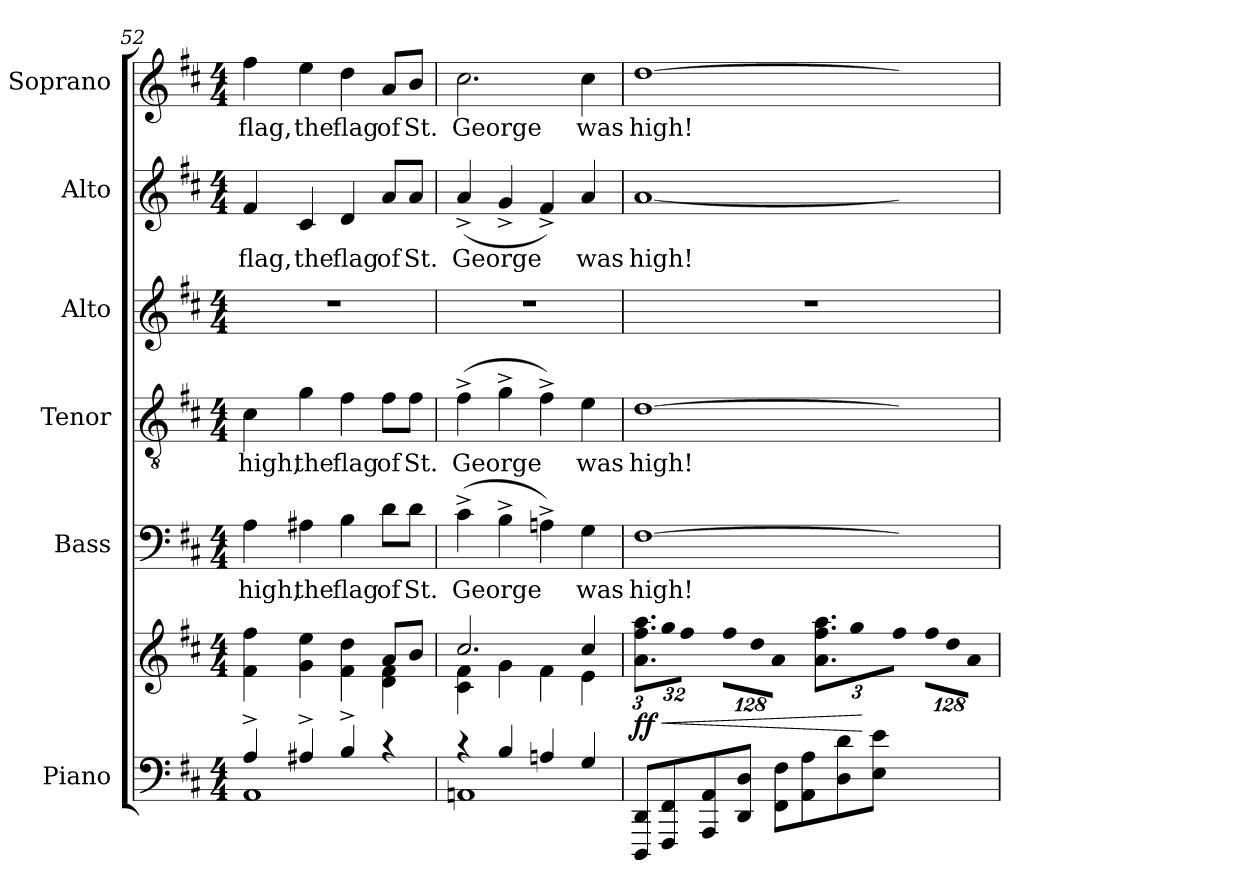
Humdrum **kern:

**kern	**kern	**dynam	**kern	**text	**kern	**text	**kern	**kern	**text	**kern	**text
*part6	*part6	*part6	*part5	*part5	*part4	*part4	*part3	*part2	*part2	*part1	*part1
*staff7	*staff6	*staff6/7	*staff5	*staff5	*staff4	*staff4	*staff3	*staff2	*staff2	*staff1	*staff1
*I"Piano	*	*	*I"Bass	*	*I"Tenor	*	*I"Alto	*I"Alto	*	*I"Soprano	*
*I'Pno.	*	*	*I'B.	*	*I'T.	*	*I'A.	*I'A.	*	*I'S.	*
!!LO:LB:g=z
*clefF4	*clefG2	*	*clefF4	*	*clefGv2	*	*clefG2	*clefG2	*	*clefG2	*
*	*	*	*	*	*ITrd7c12	*	*	*	*	*	*
*k[f#c#]	*k[f#c#]	*	*k[f#c#]	*	*k[f#c#]	*	*k[f#c#]	*k[f#c#]	*	*k[f#c#]	*
*D:	*D:	*	*D:	*	*D:	*	*D:	*D:	*	*D:	*
*M4/4	*M4/4	*	*M4/4	*	*M4/4	*	*M4/4	*M4/4	*	*M4/4	*
=52	=52	=52	=52	=52	=52	=52	=52	=52	=52	=52	=52
*^	*^	*	*	*	*	*	*	*	*	*	*
!	!	!	!	!	!	!LO:LY:b:color=#000000	!	!	!	!	!	!	!
!	!	!	!	!	!	!	!	!LO:LY:b:color=#000000	!	!	!	!	!
!	!	!	!	!	!	!	!	!	!	!	!LO:LY:b:color=#000000	!	!
!	!	!	!	!	!	!	!	!	!	!	!	!	!LO:LY:b:color=#000000
4A^i/	1AAi	2.ryy	4f#i\ 4ff#i	.	4Ai\	high,	4C#i\	high,	1r	4f#i/	flag,	4ff#i\	flag,
!	!	!	!	!	!	!LO:LY:b:color=#000000	!	!	!	!	!	!	!
!	!	!	!	!	!	!	!	!LO:LY:b:color=#000000	!	!	!	!	!
!	!	!	!	!	!	!	!	!	!	!	!LO:LY:b:color=#000000	!	!
!	!	!	!	!	!	!	!	!	!	!	!	!	!LO:LY:b:color=#000000
4A#X^i/	.	.	4gi\ 4eei	.	4A#Xi\	the	4Gi\	the	.	4c#i/	the	4eei\	the
!	!	!	!	!	!	!LO:LY:b:color=#000000	!	!	!	!	!	!	!
!	!	!	!	!	!	!	!	!LO:LY:b:color=#000000	!	!	!	!	!
!	!	!	!	!	!	!	!	!	!	!	!LO:LY:b:color=#000000	!	!
!	!	!	!	!	!	!	!	!	!	!	!	!	!LO:LY:b:color=#000000
4B^i/	.	.	4f#i\ 4ddi	.	4Bi\	flag	4F#i\	flag	.	4di/	flag	4ddi\	flag
!	!	!	!	!	!	!LO:LY:b:color=#000000	!	!	!	!	!	!	!
!	!	!	!	!	!	!	!	!LO:LY:b:color=#000000	!	!	!	!	!
!	!	!	!	!	!	!	!	!	!	!	!LO:LY:b:color=#000000	!	!
!	!	!	!	!	!	!	!	!	!	!	!	!	!LO:LY:b:color=#000000
4r	.	8ai/L	4di\ 4f#i	.	8di\L	of	8F#i\L	of	.	8ai/L	of	8ai/L	of
!	!	!	!	!	!	!LO:LY:b:color=#000000	!	!	!	!	!	!	!
!	!	!	!	!	!	!	!	!LO:LY:b:color=#000000	!	!	!	!	!
!	!	!	!	!	!	!	!	!	!	!	!LO:LY:b:color=#000000	!	!
!	!	!	!	!	!	!	!	!	!	!	!	!	!LO:LY:b:color=#000000
.	.	8bi/J	.	.	8di\J	St.	8F#i\J	St.	.	8ai/J	St.	8bi/J	St.
=53	=53	=53	=53	=53	=53	=53	=53	=53	=53	=53	=53	=53	=53
!	!	!	!	!	!	!LO:LY:b:color=#000000	!	!	!	!	!	!	!
!	!	!	!	!	!	!	!	!LO:LY:b:color=#000000	!	!	!	!	!
!	!	!	!	!	!	!	!	!	!	!	!LO:LY:b:color=#000000	!	!
!	!	!	!	!	!	!	!	!	!	!	!	!	!LO:LY:b:color=#000000
4r	1AAni	2.cc#i/	4c#i\ 4f#i	.	(4c#^i\	George	(4F#^i\	George	1r	(4a^i/	George	2.cc#i\	George
4Bi/	.	.	4gi\	.	4B^i\	.	4G^i\	.	.	4g^i/	.	.	.
4Ani/	.	.	4f#i\	.	4An^i\)	.	4F#^i\)	.	.	4f#^i/)	.	.	.
!	!	!	!	!	!	!LO:LY:b:color=#000000	!	!	!	!	!	!	!
!	!	!	!	!	!	!	!	!LO:LY:b:color=#000000	!	!	!	!	!
!	!	!	!	!	!	!	!	!	!	!	!LO:LY:b:color=#000000	!	!
!	!	!	!	!	!	!	!	!	!	!	!	!	!LO:LY:b:color=#000000
4Gi/	.	4cc#i/	4ei\	.	4Gi\	was	4Ei\	was	.	4ai/	was	4cc#i\	was
*v	*v	*	*	*	*	*	*	*	*	*	*	*	*
*	*v	*v	*	*	*	*	*	*	*	*	*	*
=54	=54	=54	=54	=54	=54	=54	=54	=54	=54	=54	=54
*	*Xbrackettup	*	*	*	*	*	*	*	*	*	*
*	*^	*	*	*	*	*	*	*	*	*	*
!	!	!	!	!	!LO:LY:b:color=#000000	!	!	!	!	!	!	!
*	*v	*v	*	*	*	*	*	*	*	*	*	*
*	*^	*	*	*	*	*	*	*	*	*	*
!	!	!	!	!	!	!	!LO:LY:b:color=#000000	!	!	!	!	!
*	*v	*v	*	*	*	*	*	*	*	*	*	*
*	*^	*	*	*	*	*	*	*	*	*	*
!	!	!	!	!	!	!	!	!	!	!LO:LY:b:color=#000000	!	!
*	*v	*v	*	*	*	*	*	*	*	*	*	*
*	*^	*	*	*	*	*	*	*	*	*	*
!	!	!	!	!	!	!	!	!	!	!	!	!LO:LY:b:color=#000000
*	*v	*v	*	*	*	*	*	*	*	*	*	*
8DDDi/ 8DDiL	12.ai\ 12.ff#i 12.aaiL	ff	[>1F#i	high!	[>1Di	high!	1r	[<1ai	high!	[>1ddi	high!
!	!LO:N:vis=16	!LO:HP:b	!	!	!	!	!	!	!	!	!
8FFF#i/ 8FF#i	512%21ggi\k	<	.	.	.	.	.	.	.	.	.
!	!LO:N:vis=8	!	!	!	!	!	!	!	!	!	!
.	512%43ff#i\J	.	.	.	.	.	.	.	.	.	.
!	!LO:N:vis=8	!	!	!	!	!	!	!	!	!	!
8AAAi/ 8AAi	1024%85ff#i\L	.	.	.	.	.	.	.	.	.	.
!	!LO:N:vis=8	!	!	!	!	!	!	!	!	!	!
.	1024%85ddi\	.	.	.	.	.	.	.	.	.	.
8DDi/ 8DiJ	.	.	.	.	.	.	.	.	.	.	.
!	!LO:N:vis=8	!	!	!	!	!	!	!	!	!	!
.	512%43ai\J	.	.	.	.	.	.	.	.	.	.
8FF#i\ 8F#iL	12.ai\ 12.ff#i 12.aaiL	.	.	.	.	.	.	.	.	.	.
!	!LO:N:vis=16	!	!	!	!	!	!	!	!	!	!
8AAi\ 8Ai	512%21ggi\k	.	.	.	.	.	.	.	.	.	.
!	!LO:N:vis=8	!	!	!	!	!	!	!	!	!	!
.	512%43ff#i\J	.	.	.	.	.	.	.	.	.	.
!	!LO:N:vis=8	!	!	!	!	!	!	!	!	!	!
8Di\ 8di	1024%85ff#i\L	.	.	.	.	.	.	.	.	.	.
!	!LO:N:vis=8	!	!	!	!	!	!	!	!	!	!
.	1024%85ddi\	[	.	.	.	.	.	.	.	.	.
8Ei\ 8eiJ	.	.	.	.	.	.	.	.	.	.	.
!	!LO:N:vis=8	!	!	!	!	!	!	!	!	!	!
.	512%43ai\J	.	.	.	.	.	.	.	.	.	.
=	=	=	=	=	=	=	=	=	=	=	=
*-	*-	*-	*-	*-	*-	*-	*-	*-	*-	*-	*-
